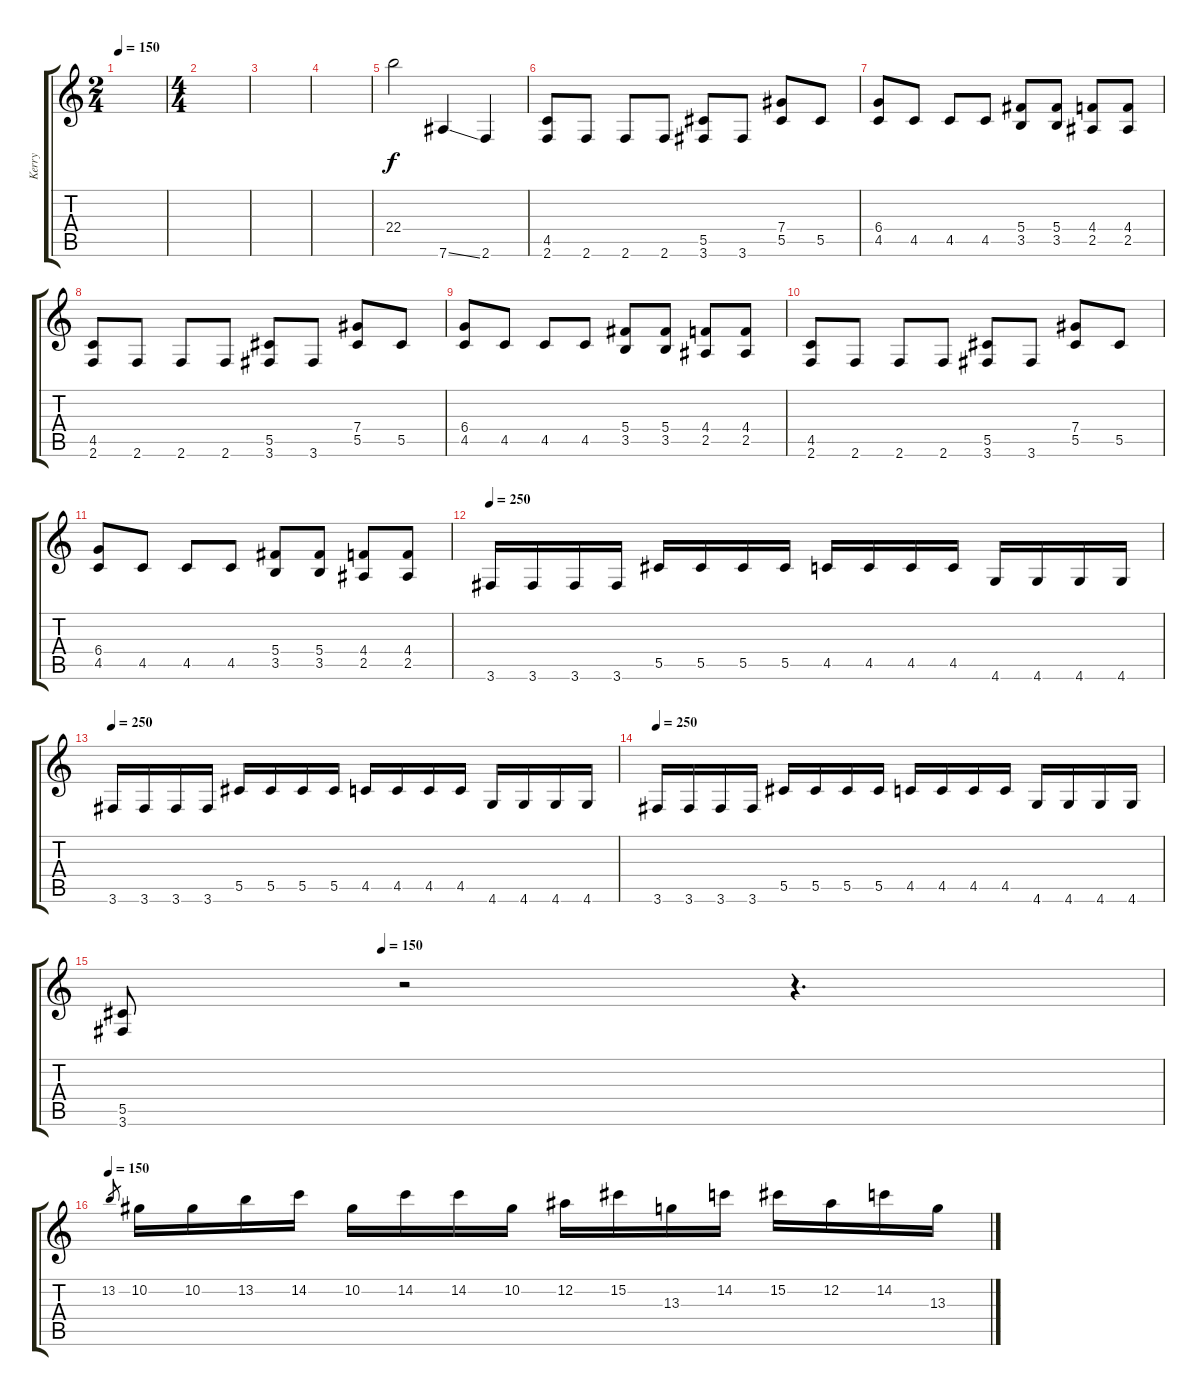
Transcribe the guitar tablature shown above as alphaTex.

\track ("Kerry" "Kerry") {instrument distortionguitar}
\staff {score tabs}
\tuning (Eb4 Bb3 Gb3 Db3 Ab2 Eb2) {hide}
\ts (2 4)
\tempo 150
\clef g2
\ks c
|
\ts (4 4)
|
|
|
22.4.2{instrument guitarfretnoise} 7.6{ss}.4{instrument distortionguitar} 2.6.4 |
(4.5 2.6).8 2.6.8 2.6.8 2.6.8 (5.5 3.6).8 3.6.8 (7.4 5.5).8 5.5.8 |
(6.4 4.5).8 4.5.8 4.5.8 4.5.8 (5.4 3.5).8 (5.4 3.5).8 (4.4 2.5).8 (4.4 2.5).8 |
(4.5 2.6).8 2.6.8 2.6.8 2.6.8 (5.5 3.6).8 3.6.8 (7.4 5.5).8 5.5.8 |
(6.4 4.5).8 4.5.8 4.5.8 4.5.8 (5.4 3.5).8 (5.4 3.5).8 (4.4 2.5).8 (4.4 2.5).8 |
(4.5 2.6).8 2.6.8 2.6.8 2.6.8 (5.5 3.6).8 3.6.8 (7.4 5.5).8 5.5.8 |
(6.4 4.5).8 4.5.8 4.5.8 4.5.8 (5.4 3.5).8 (5.4 3.5).8 (4.4 2.5).8 (4.4 2.5).8 |
\tempo 250
3.6.16 3.6.16 3.6.16 3.6.16 5.5.16 5.5.16 5.5.16 5.5.16 4.5.16 4.5.16 4.5.16 4.5.16 4.6.16 4.6.16 4.6.16 4.6.16 |
\tempo 250
3.6.16 3.6.16 3.6.16 3.6.16 5.5.16 5.5.16 5.5.16 5.5.16 4.5.16 4.5.16 4.5.16 4.5.16 4.6.16 4.6.16 4.6.16 4.6.16 |
\tempo 250
3.6.16 3.6.16 3.6.16 3.6.16 5.5.16 5.5.16 5.5.16 5.5.16 4.5.16 4.5.16 4.5.16 4.5.16 4.6.16 4.6.16 4.6.16 4.6.16 |
\tempo (150 0.25)
(5.5 3.6).8 r.2 r.4{d} |
\tempo 150
13.2.8{gr} 10.2.16 10.2.16 13.2.16 14.2.16 10.2.16 14.2.16 14.2.16 10.2.16 12.2.16 15.2.16 13.3.16 14.2.16 15.2.16 12.2.16 14.2.16 13.3.16
